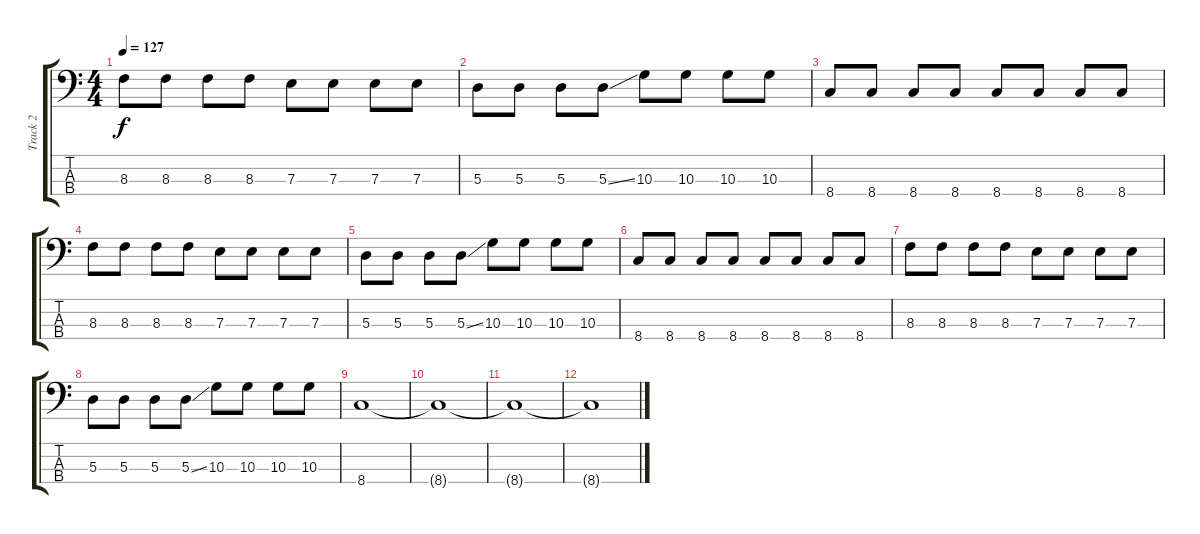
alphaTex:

\track ("Track 2" "Track 2") {instrument electricbassfinger}
\staff {score tabs}
\tuning (G2 D2 A1 E1) {hide}
\ts (4 4)
\tempo 127
\clef f4
\ks c
8.3.8{dy f} 8.3.8 8.3.8 8.3.8 7.3.8 7.3.8 7.3.8 7.3.8 |
5.3.8 5.3.8 5.3.8 5.3{ss}.8 10.3.8 10.3.8 10.3.8 10.3.8 |
8.4.8 8.4.8 8.4.8 8.4.8 8.4.8 8.4.8 8.4.8 8.4.8 |
8.3.8 8.3.8 8.3.8 8.3.8 7.3.8 7.3.8 7.3.8 7.3.8 |
5.3.8 5.3.8 5.3.8 5.3{ss}.8 10.3.8 10.3.8 10.3.8 10.3.8 |
8.4.8 8.4.8 8.4.8 8.4.8 8.4.8 8.4.8 8.4.8 8.4.8 |
8.3.8 8.3.8 8.3.8 8.3.8 7.3.8 7.3.8 7.3.8 7.3.8 |
5.3.8 5.3.8 5.3.8 5.3{ss}.8 10.3.8 10.3.8 10.3.8 10.3.8 |
8.4.1{volume 0} |
8.4{t}.1 |
8.4{t}.1 |
8.4{t}.1
